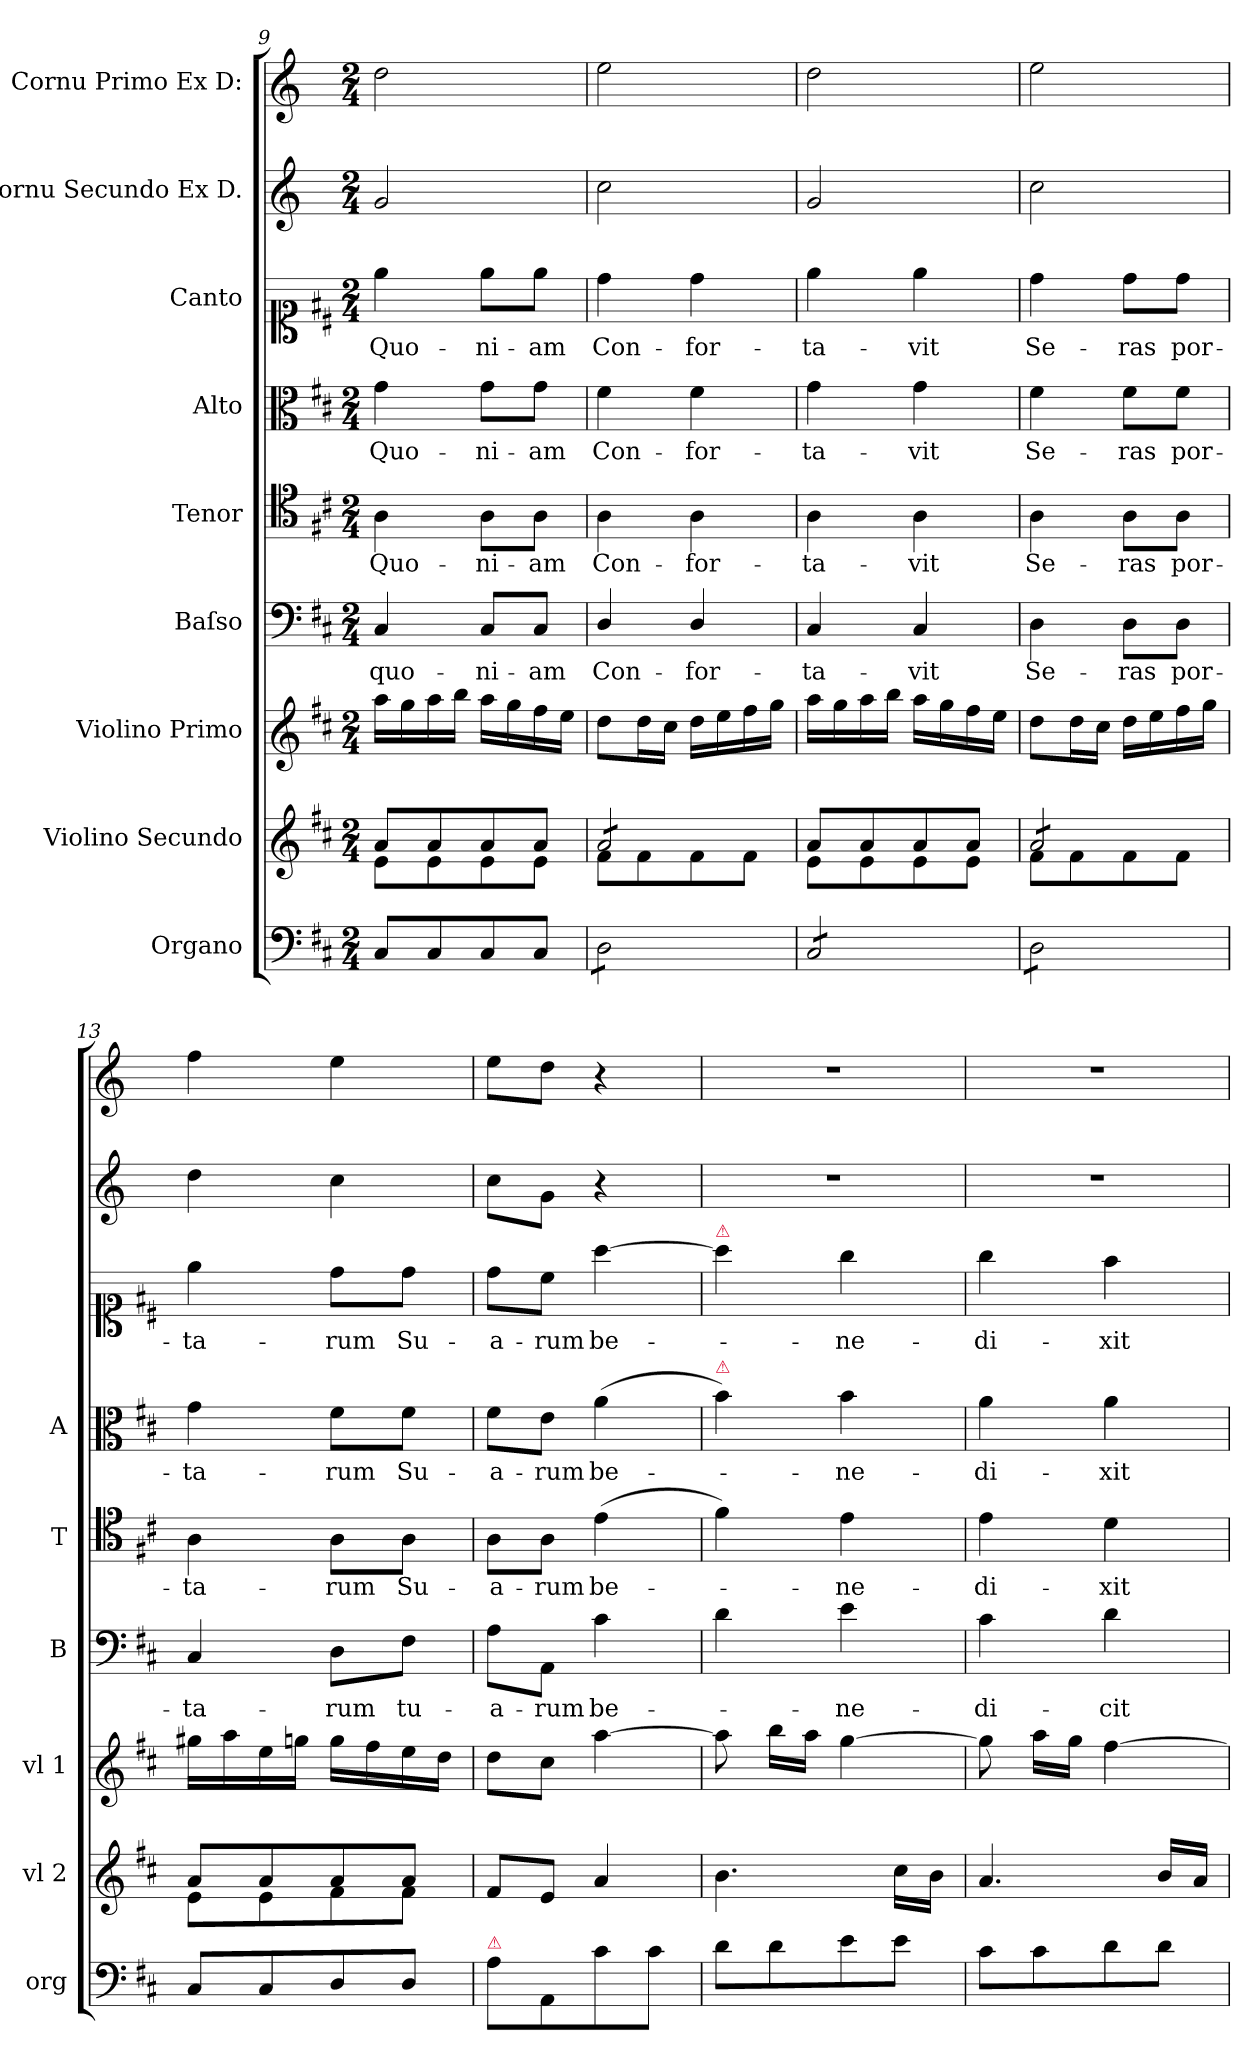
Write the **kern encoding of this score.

**kern	**kern	**kern	**kern	**text	**kern	**text	**kern	**text	**kern	**text	**kern	**kern
*part9	*part8	*part7	*part6	*part6	*part5	*part5	*part4	*part4	*part3	*part3	*part2	*part1
*staff9	*staff8	*staff7	*staff6	*staff6	*staff5	*staff5	*staff4	*staff4	*staff3	*staff3	*staff2	*staff1
*I"Organo	*I"Violino Secundo	*I"Violino Primo	*I"Baſso	*	*I"Tenor	*	*I"Alto	*	*I"Canto	*	*I"Cornu Secundo Ex D.	*I"Cornu Primo Ex D:
*I'org	*I'vl 2	*I'vl 1	*I'B	*	*I'T	*	*I'A	*	*	*	*	*
*clefF4	*clefG2	*clefG2	*clefF4	*	*clefC4	*	*clefC3	*	*clefC1	*	*clefG2	*clefG2
*	*	*	*	*	*	*	*	*	*	*	*ITrd6c10	*ITrd6c10
*k[f#c#]	*k[f#c#]	*k[f#c#]	*k[f#c#]	*	*k[f#c#]	*	*k[f#c#]	*	*k[f#c#]	*	*k[f#c#]	*k[f#c#]
*D:	*D:	*D:	*D:	*	*D:	*	*D:	*	*D:	*	*D:	*D:
*M2/4	*M2/4	*M2/4	*M2/4	*	*M2/4	*	*M2/4	*	*M2/4	*	*M2/4	*M2/4
=9	=9	=9	=9	=9	=9	=9	=9	=9	=9	=9	=9	=9
*	*^	*	*	*	*	*	*	*	*	*	*	*
8C#/L	8a/L	8e\L	16aa\LL	4C#/	quo-	4A\	Quo-	4g\	Quo-	4ee\	Quo-	2A/	2e\
.	.	.	16gg\	.	.	.	.	.	.	.	.	.	.
8C#/	8a/	8e\	16aa\	.	.	.	.	.	.	.	.	.	.
.	.	.	16bb\JJ	.	.	.	.	.	.	.	.	.	.
8C#/	8a/	8e\	16aa\LL	8C#/L	-ni-	8A\L	-ni-	8g\L	-ni-	8ee\L	-ni-	.	.
.	.	.	16gg\	.	.	.	.	.	.	.	.	.	.
8C#/J	8a/J	8e\J	16ff#\	8C#/J	-am	8A\J	-am	8g\J	-am	8ee\J	-am	.	.
.	.	.	16ee\JJ	.	.	.	.	.	.	.	.	.	.
=10	=10	=10	=10	=10	=10	=10	=10	=10	=10	=10	=10	=10	=10
*tremolo	*	*	*	*	*	*	*	*	*	*	*	*	*
*	*tremolo	*	*	*	*	*	*	*	*	*	*	*	*
8D\L	8a/L	8f#\L	8dd\L	4D/	Con-	4A\	Con-	4f#\	Con-	4dd\	Con-	2d\	2f#\
8D\	8a/	8f#\	16dd\L	.	.	.	.	.	.	.	.	.	.
.	.	.	16cc#\JJ	.	.	.	.	.	.	.	.	.	.
8D\	8a/	8f#\	16dd\LL	4D/	-for-	4A\	-for-	4f#\	-for-	4dd\	-for-	.	.
.	.	.	16ee\	.	.	.	.	.	.	.	.	.	.
8D\J	8a/J	8f#\J	16ff#\	.	.	.	.	.	.	.	.	.	.
*	*Xtremolo	*	*	*	*	*	*	*	*	*	*	*	*
.	.	.	16gg\JJ	.	.	.	.	.	.	.	.	.	.
=11	=11	=11	=11	=11	=11	=11	=11	=11	=11	=11	=11	=11	=11
8C#/L	8a/L	8e\L	16aa\LL	4C#/	-ta-	4A\	-ta-	4g\	-ta-	4ee\	-ta-	2A/	2e\
.	.	.	16gg\	.	.	.	.	.	.	.	.	.	.
8C#/	8a/	8e\	16aa\	.	.	.	.	.	.	.	.	.	.
.	.	.	16bb\JJ	.	.	.	.	.	.	.	.	.	.
8C#/	8a/	8e\	16aa\LL	4C#/	-vit	4A\	-vit	4g\	-vit	4ee\	-vit	.	.
.	.	.	16gg\	.	.	.	.	.	.	.	.	.	.
8C#/J	8a/J	8e\J	16ff#\	.	.	.	.	.	.	.	.	.	.
.	.	.	16ee\JJ	.	.	.	.	.	.	.	.	.	.
=12	=12	=12	=12	=12	=12	=12	=12	=12	=12	=12	=12	=12	=12
*	*tremolo	*	*	*	*	*	*	*	*	*	*	*	*
8D\L	8a/L	8f#\L	8dd\L	4D\	Se-	4A\	Se-	4f#\	Se-	4dd\	Se-	2d\	2f#\
8D\	8a/	8f#\	16dd\L	.	.	.	.	.	.	.	.	.	.
.	.	.	16cc#\JJ	.	.	.	.	.	.	.	.	.	.
8D\	8a/	8f#\	16dd\LL	8D\L	-ras	8A\L	-ras	8f#\L	-ras	8dd\L	-ras	.	.
.	.	.	16ee\	.	.	.	.	.	.	.	.	.	.
8D\J	8a/J	8f#\J	16ff#\	8D\J	por-	8A\J	por-	8f#\J	por-	8dd\J	por-	.	.
*	*Xtremolo	*	*	*	*	*	*	*	*	*	*	*	*
*Xtremolo	*	*	*	*	*	*	*	*	*	*	*	*	*
.	.	.	16gg\JJ	.	.	.	.	.	.	.	.	.	.
=13	=13	=13	=13	=13	=13	=13	=13	=13	=13	=13	=13	=13	=13
8C#/L	8a/L	8e\L	16gg#X\LL	4C#/	-ta-	4A\	-ta-	4g\	-ta-	4ee\	-ta-	4e\	4g\
.	.	.	16aa\	.	.	.	.	.	.	.	.	.	.
8C#/	8a/	8e\	16ee\	.	.	.	.	.	.	.	.	.	.
.	.	.	16ggn\JJ	.	.	.	.	.	.	.	.	.	.
8D/	8a/	8f#\	16gg\LL	8D\L	-rum	8A\L	-rum	8f#\L	-rum	8dd\L	-rum	4d\	4f#\
.	.	.	16ff#\	.	.	.	.	.	.	.	.	.	.
8D/J	8a/J	8f#\J	16ee\	8F#\J	tu-	8A\J	Su-	8f#\J	Su-	8dd\J	Su-	.	.
.	.	.	16dd\JJ	.	.	.	.	.	.	.	.	.	.
*	*v	*v	*	*	*	*	*	*	*	*	*	*	*
=14	=14	=14	=14	=14	=14	=14	=14	=14	=14	=14	=14	=14
!LO:TX:a:color=crimson:t=⚠	!	!	!	!	!	!	!	!	!	!	!	!
8A\L	8f#/L	8dd\L	8A\L	-a-	8A\L	-a-	8f#\L	-a-	8dd\L	-a-	8d\L	8f#\L
8AA/	8e/J	8cc#\J	8AA\J	-rum	8A\J	-rum	8e\J	-rum	8cc#\J	-rum	8A\J	8e\J
8c#\	4a/	[4aa\	4c#\	be-	(4e\	be-	(<4a\	be-	[4aa\	be-	4r	4r
8c#\J	.	.	.	.	.	.	.	.	.	.	.	.
=15	=15	=15	=15	=15	=15	=15	=15	=15	=15	=15	=15	=15
!	!	!	!	!	!	!	!	!	!LO:TX:a:color=crimson:t=⚠	!	!	!
!	!	!	!	!	!	!	!LO:TX:a:color=crimson:t=⚠	!	!	!	!	!
8d\L	4.b\	8aa!\]	4d\	.	4f#\)	.	4b\)	.	4aa\]	.	2r	2r
8d\	.	16bb\LL	.	.	.	.	.	.	.	.	.	.
.	.	16aa\JJ	.	.	.	.	.	.	.	.	.	.
8e\	.	[4gg\	4e\	-ne-	4e\	-ne-	4b\	-ne-	4gg\	-ne-	.	.
8e\J	16cc#\LL	.	.	.	.	.	.	.	.	.	.	.
.	16b\JJ	.	.	.	.	.	.	.	.	.	.	.
=16	=16	=16	=16	=16	=16	=16	=16	=16	=16	=16	=16	=16
8c#\L	4.a/	8gg!\]	4c#\	-di-	4e\	-di-	4a\	-di-	4gg\	-di-	2r	2r
8c#\	.	16aa\LL	.	.	.	.	.	.	.	.	.	.
.	.	16gg\JJ	.	.	.	.	.	.	.	.	.	.
8d\	.	[4ff#\	4d\	-cit	4d\	-xit	4a\	-xit	4ff#\	-xit	.	.
8d\J	16b/LL	.	.	.	.	.	.	.	.	.	.	.
.	16a/JJ	.	.	.	.	.	.	.	.	.	.	.
=	=	=	=	=	=	=	=	=	=	=	=	=
*-	*-	*-	*-	*-	*-	*-	*-	*-	*-	*-	*-	*-
